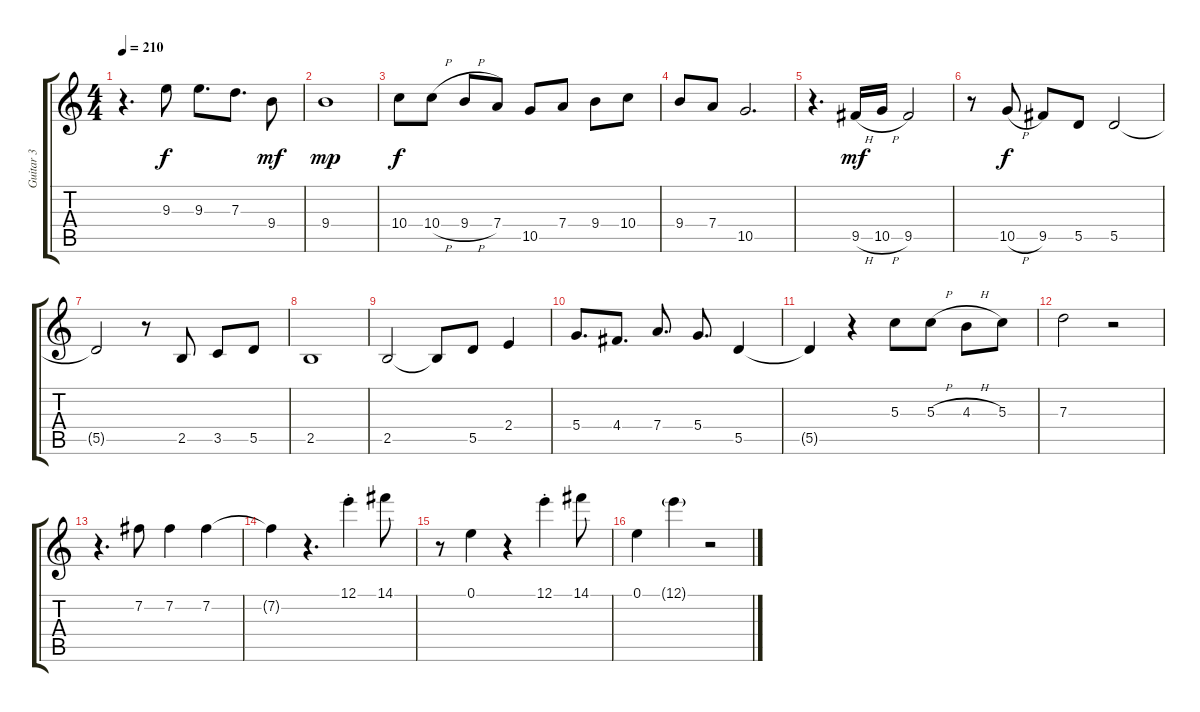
\track ("Guitar 3" "Guitar 3") {instrument acousticguitarnylon}
\staff {score tabs}
\tuning (E4 B3 G3 D3 A2 E2) {hide}
\ts (4 4)
\tempo 210
\clef g2
\ks c
r.4{d dy mp} 9.3.8{dy f} 9.3.8{d} 7.3.8{d} 9.4.8{dy mf} |
9.4.1{dy mp} |
10.4.8{dy f} 10.4{h}.8 9.4{h}.8 7.4.8 10.5.8 7.4.8 9.4.8 10.4.8 |
9.4.8 7.4.8 10.5.2{d} |
r.4{d} 9.5{h}.16{dy mf} 10.5{h}.16 9.5.2 |
r.8 10.5{h}.8{dy f} 9.5.8 5.5.8 5.5.2 |
5.5{t}.2 r.8 2.5.8 3.5.8 5.5.8 |
2.5.1 |
2.5.2 2.5{t}.8 5.5.8 2.4.4 |
5.4.8{d} 4.4.8{d} 7.4.8{d} 5.4.8{d} 5.5.4 |
5.5{t}.4 r.4 5.3.8 5.3{h}.8 4.3{h}.8 5.3.8 |
7.3.2 r.2 |
r.4{d} 7.2.8 7.2.4 7.2.4 |
7.2{t}.4 r.4{d} 12.1{st}.4 14.1.8 |
r.8 0.1.4 r.4 12.1{st}.4 14.1.8 |
0.1.4 12.1{g}.4 r.2
